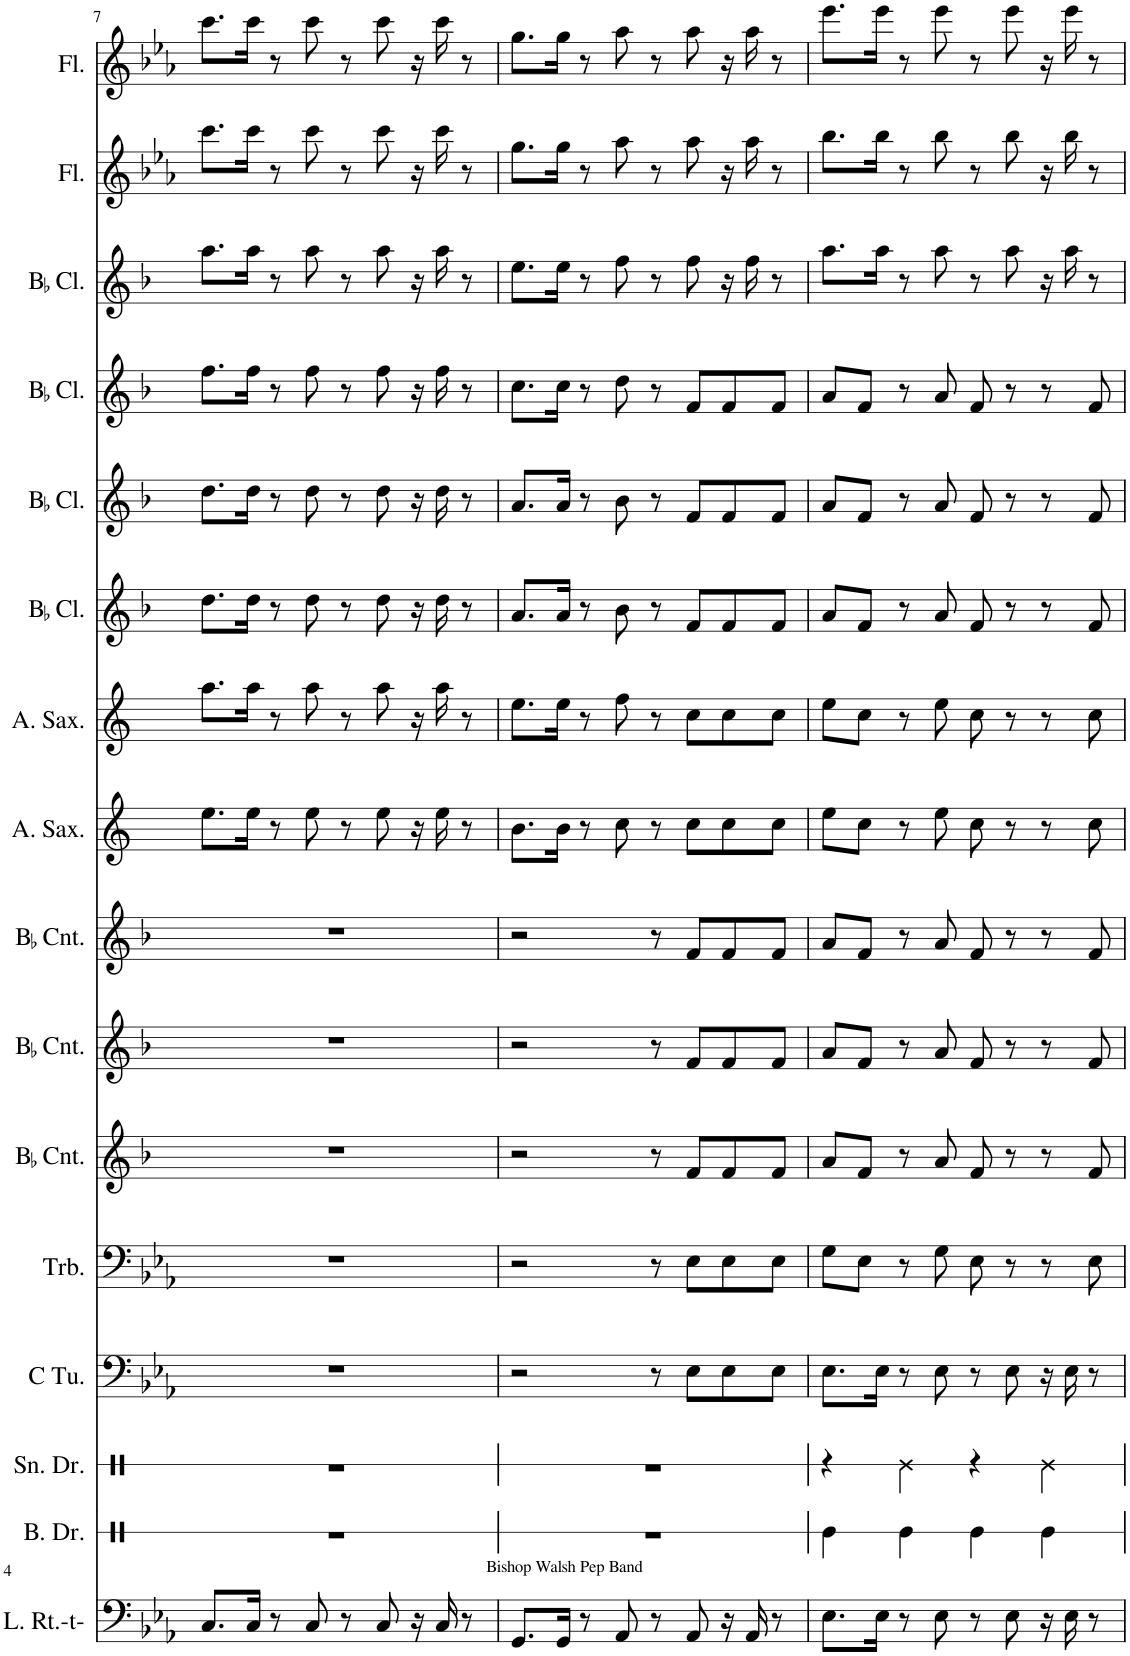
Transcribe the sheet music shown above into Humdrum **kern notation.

**kern	**kern	**kern	**kern	**kern	**kern	**kern	**kern	**kern	**kern	**kern	**kern	**kern	**kern	**kern	**kern
*part16	*part15	*part14	*part13	*part12	*part11	*part10	*part9	*part8	*part7	*part6	*part5	*part4	*part3	*part2	*part1
*staff16	*staff15	*staff14	*staff13	*staff12	*staff11	*staff10	*staff9	*staff8	*staff7	*staff6	*staff5	*staff4	*staff3	*staff2	*staff1
*I"Low Roto-toms	*I"Bass Drum	*I"Snare Drum	*I"C Tuba	*I"Trombone	*I"BaccidentalFlat Cornet	*I"BaccidentalFlat Cornet	*I"BaccidentalFlat Cornet	*I"Alto Saxophone	*I"Alto Saxophone	*I"BaccidentalFlat Clarinet	*I"BaccidentalFlat Clarinet	*I"BaccidentalFlat Clarinet	*I"BaccidentalFlat Clarinet	*I"Flute	*I"Flute
*I'L. Rt.-t-	*I'B. Dr.	*I'Sn. Dr.	*I'C Tu.	*I'Trb.	*I'BaccidentalFlat Cnt.	*I'BaccidentalFlat Cnt.	*I'BaccidentalFlat Cnt.	*I'A. Sax.	*I'A. Sax.	*I'BaccidentalFlat Cl.	*I'BaccidentalFlat Cl.	*I'BaccidentalFlat Cl.	*I'BaccidentalFlat Cl.	*I'Fl.	*I'Fl.
!!LO:PB:g=z
*clefF4	*clefX	*clefX	*clefF4	*clefF4	*clefG2	*clefG2	*clefG2	*clefG2	*clefG2	*clefG2	*clefG2	*clefG2	*clefG2	*clefG2	*clefG2
*	*	*	*	*	*Trd1c2	*Trd1c2	*Trd1c2	*Trd5c9	*Trd5c9	*Trd1c2	*Trd1c2	*Trd1c2	*Trd1c2	*	*
*k[b-e-a-]	*k[]	*k[]	*k[b-e-a-]	*k[b-e-a-]	*k[b-]	*k[b-]	*k[b-]	*k[]	*k[]	*k[b-]	*k[b-]	*k[b-]	*k[b-]	*k[b-e-a-]	*k[b-e-a-]
*M4/4	*M4/4	*M4/4	*M4/4	*M4/4	*M4/4	*M4/4	*M4/4	*M4/4	*M4/4	*M4/4	*M4/4	*M4/4	*M4/4	*M4/4	*M4/4
=7	=7	=7	=7	=7	=7	=7	=7	=7	=7	=7	=7	=7	=7	=7	=7
8.C/L	1r	1r	1r	1r	1r	1r	1r	8.ee\L	8.aa\L	8.dd\L	8.dd\L	8.ff\L	8.aa\L	8.ccc\L	8.ccc\L
16C/Jk	.	.	.	.	.	.	.	16ee\Jk	16aa\Jk	16dd\Jk	16dd\Jk	16ff\Jk	16aa\Jk	16ccc\Jk	16ccc\Jk
8r	.	.	.	.	.	.	.	8r	8r	8r	8r	8r	8r	8r	8r
8C/	.	.	.	.	.	.	.	8ee\	8aa\	8dd\	8dd\	8ff\	8aa\	8ccc\	8ccc\
8r	.	.	.	.	.	.	.	8r	8r	8r	8r	8r	8r	8r	8r
8C/	.	.	.	.	.	.	.	8ee\	8aa\	8dd\	8dd\	8ff\	8aa\	8ccc\	8ccc\
16r	.	.	.	.	.	.	.	16r	16r	16r	16r	16r	16r	16r	16r
16C/	.	.	.	.	.	.	.	16ee\	16aa\	16dd\	16dd\	16ff\	16aa\	16ccc\	16ccc\
8r	.	.	.	.	.	.	.	8r	8r	8r	8r	8r	8r	8r	8r
=8	=8	=8	=8	=8	=8	=8	=8	=8	=8	=8	=8	=8	=8	=8	=8
8.GG/L	1r	1r	2r	2r	2r	2r	2r	8.b\L	8.ee\L	8.a/L	8.a/L	8.cc\L	8.ee\L	8.gg\L	8.gg\L
16GG/Jk	.	.	.	.	.	.	.	16b\Jk	16ee\Jk	16a/Jk	16a/Jk	16cc\Jk	16ee\Jk	16gg\Jk	16gg\Jk
8r	.	.	.	.	.	.	.	8r	8r	8r	8r	8r	8r	8r	8r
8AA-/	.	.	.	.	.	.	.	8cc\	8ff\	8b-\	8b-\	8dd\	8ff\	8aa-\	8aa-\
8r	.	.	8r	8r	8r	8r	8r	8r	8r	8r	8r	8r	8r	8r	8r
8AA-/	.	.	8E-\L	8E-\L	8f/L	8f/L	8f/L	8cc\L	8cc\L	8f/L	8f/L	8f/L	8ff\	8aa-\	8aa-\
16r	.	.	8E-\	8E-\	8f/	8f/	8f/	8cc\	8cc\	8f/	8f/	8f/	16r	16r	16r
16AA-/	.	.	.	.	.	.	.	.	.	.	.	.	16ff\	16aa-\	16aa-\
8r	.	.	8E-\J	8E-\J	8f/J	8f/J	8f/J	8cc\J	8cc\J	8f/J	8f/J	8f/J	8r	8r	8r
=9	=9	=9	=9	=9	=9	=9	=9	=9	=9	=9	=9	=9	=9	=9	=9
8.E-\L	4Re\	4r	8.E-\L	8G\L	8a/L	8a/L	8a/L	8ee\L	8ee\L	8a/L	8a/L	8a/L	8.aa\L	8.bb-\L	8.eee-\L
.	.	.	.	8E-\J	8f/J	8f/J	8f/J	8cc\J	8cc\J	8f/J	8f/J	8f/J	.	.	.
16E-\Jk	.	.	16E-\Jk	.	.	.	.	.	.	.	.	.	16aa\Jk	16bb-\Jk	16eee-\Jk
8r	4Re\	4Re\	8r	8r	8r	8r	8r	8r	8r	8r	8r	8r	8r	8r	8r
8E-\	.	.	8E-\	8G\	8a/	8a/	8a/	8ee\	8ee\	8a/	8a/	8a/	8aa\	8bb-\	8eee-\
8r	4Re\	4r	8r	8E-\	8f/	8f/	8f/	8cc\	8cc\	8f/	8f/	8f/	8r	8r	8r
8E-\	.	.	8E-\	8r	8r	8r	8r	8r	8r	8r	8r	8r	8aa\	8bb-\	8eee-\
16r	4Re\	4Re\	16r	8r	8r	8r	8r	8r	8r	8r	8r	8r	16r	16r	16r
16E-\	.	.	16E-\	.	.	.	.	.	.	.	.	.	16aa\	16bb-\	16eee-\
8r	.	.	8r	8E-\	8f/	8f/	8f/	8cc\	8cc\	8f/	8f/	8f/	8r	8r	8r
=	=	=	=	=	=	=	=	=	=	=	=	=	=	=	=
*-	*-	*-	*-	*-	*-	*-	*-	*-	*-	*-	*-	*-	*-	*-	*-
